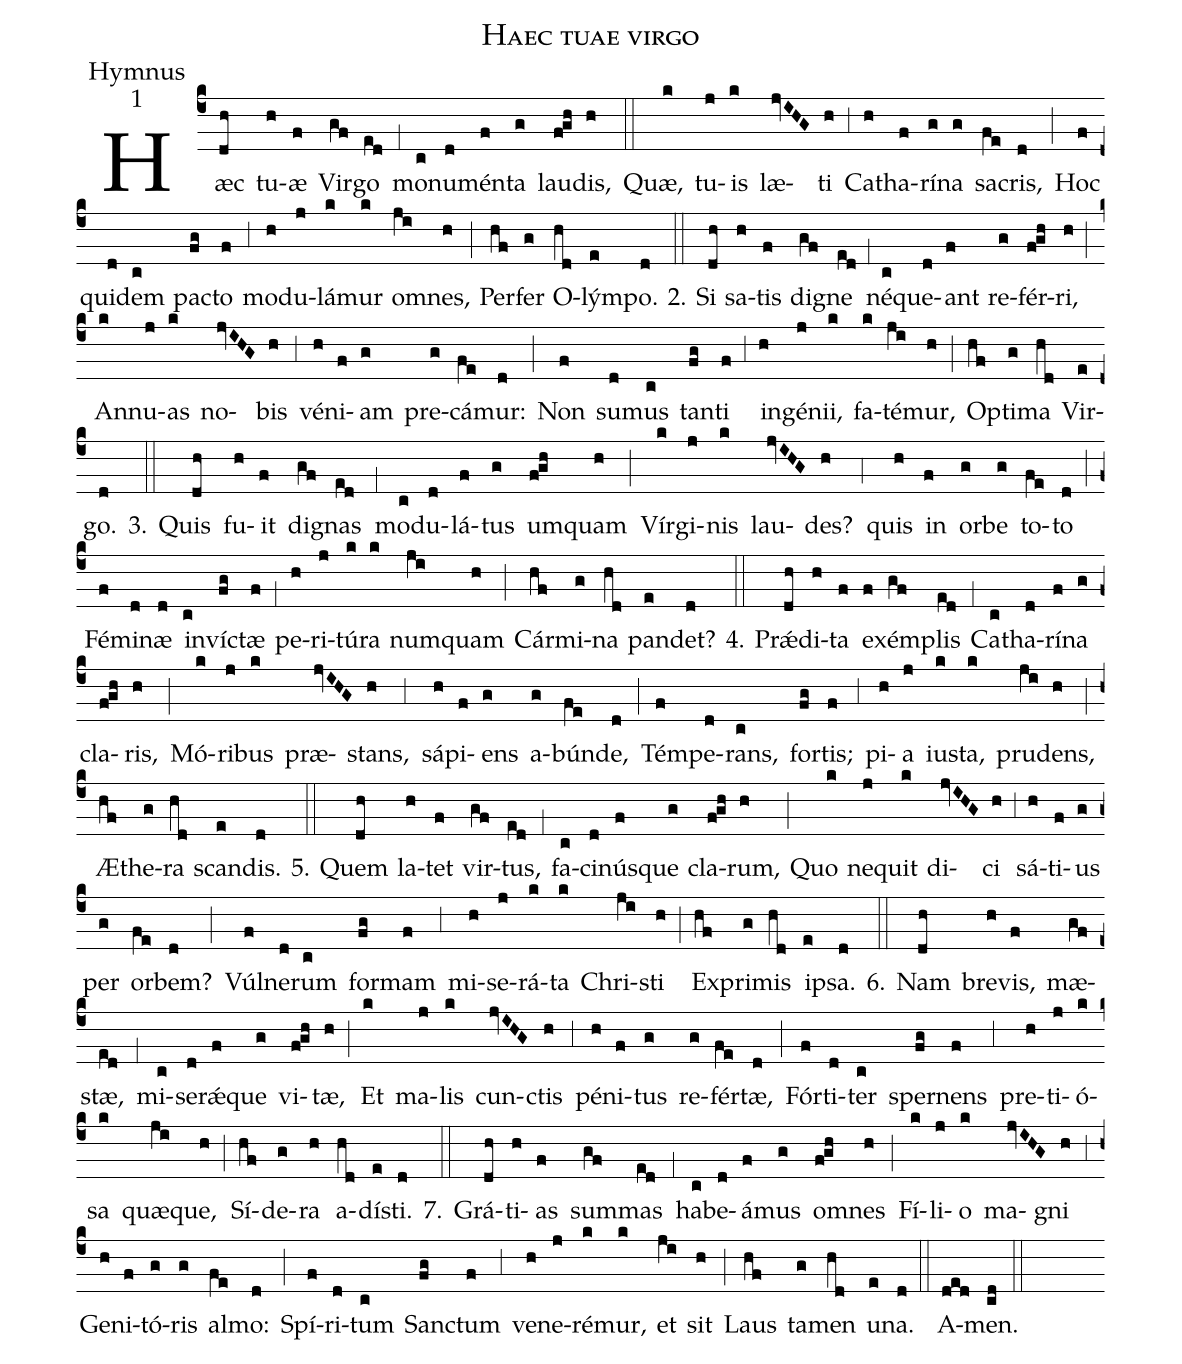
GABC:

name:Haec tuae virgo;
office-part:Hymnus;
mode:1;
%%
(c4) Hæc(dh) tu(h)æ(f) Vir(gf)go(ed) (,1) mo(c)nu(d)mén(f)ta(g) lau(f!gh)dis,(h) (::)
Quæ,(k) tu(j)is(k) læ(jvIHG)ti(h) (,3) Ca(h)tha(f)rí(g)na(g) sa(fe)cris,(d) (;) Hoc(f) qui(d)dem(c) pa(fg)cto(f) (,3) mo(h)du(j)lá(k)mur(k) o(ji)mnes,(h) (;) Per(hf)fer(g) O(hd)lým(e)po.(d) 2.(::) Si(dh) sa(h)tis(f) di(gf)gne(ed) (,1) né(c)que(d)ant(f) re(g)fér(f!gh)ri,(h) (;) An(k)nu(j)as(k) no(jvIHG)bis(h) (,3) vé(h)ni(f)am(g) pre(g)cá(fe)mur:(d) (;) Non(f) su(d)mus(c) tan(fg)ti(f) (,3) in(h)gé(j)ni()i,(k) fa(k)té(ji)mur,(h) (;) Op(hf)ti(g)ma(hd) Vir(e)go.(d) 3.(::) Quis(dh) fu(h)it(f) di(gf)gnas(ed) (,1) mo(c)du(d)lá(f)tus(g) um(f!gh)quam(h) (;) Vír(k)gi(j)nis(k) lau(jvIHG)des?(h) (,4) quis(h) in(f) or(g)be(g) to(fe)to(d) (;) Fé(f)mi(d)næ(d) in(c)ví(fg)ctæ(f) (,1) pe(h)ri(j)tú(k)ra(k) num(ji)quam(h) (;) Cár(hf)mi(g)na(hd) pan(e)det?(d) 4.(::) Pr{<sp>'ae</sp>}(dh)di(h)ta(f) ex(f)ém(gf)plis(ed) (,1) Ca(c)tha(d)rí(f)na(g) cla(f!gh)ris,(h) (;) Mó(k)ri(j)bus(k) præ(jvIHG)stans,(h) (,3) sá(h)pi(f)ens(g) a(g)bún(fe)de,(d) (;) Tém(f)pe(d)rans,(c) for(fg)tis;(f) (,3) pi(h)a(j) iu(k)sta,(k) pru(ji)dens,(h) (;) Æ(hf)the(g)ra(hd) scan(e)dis.(d) 5.(::) Quem(dh) la(h)tet(f) vir(gf)tus,(ed) (,1) fa(c)ci(d)nú(f)sque(g) cla(f!gh)rum,(h) (;) Quo(k) ne(j)quit(k) di(jvIHG)ci(h) (,3) sá(h)ti(f)us(g) per(g) or(fe)bem?(d) (;) Vúl(f)ne(d)rum(c) for(fg)mam(f) (,3) mi(h)se(j)rá(k)ta(k) Chri(ji)sti(h) (;) Ex(hf)pri(g)mis(hd) i(e)psa.(d) 6.(::) Nam(dh) bre(h)vis,(f) mæ(gf)stæ,(ed) (,1) mi(c)se(d)r{<sp>'ae</sp>}(f)que(g) vi(f!gh)tæ,(h) (;) Et(k) ma(j)lis(k) cun(jvIHG)ctis(h) (,3) pé(h)ni(f)tus(g) re(g)fér(fe)tæ,(d) (;) Fór(f)ti(d)ter(c) sper(fg)nens(f) (,3) pre(h)ti(j)ó(k)sa(k) quæ(ji)que,(h) (;) Sí(hf)de(g)ra(h) a(hd)dí(e)sti.(d) 7.(::) Grá(dh)ti(h)as(f) sum(gf)mas(ed) (,1) ha(c)be(d)á(f)mus(g) o(f!gh)mnes(h) (;) Fí(k)li(j)o(k) ma(jvIHG)gni(h) (,3) Ge(h)ni(f)tó(g)ris(g) al(fe)mo:(d) (;) Spí(f)ri(d)tum(c) San(fg)ctum(f) (,3) ve(h)ne(j)ré(k)mur,(k) et(ji) sit(h) (;) Laus(hf) ta(g)men(hd) u(e)na.(d) (::)
A(ded)men.(cd) (::)
